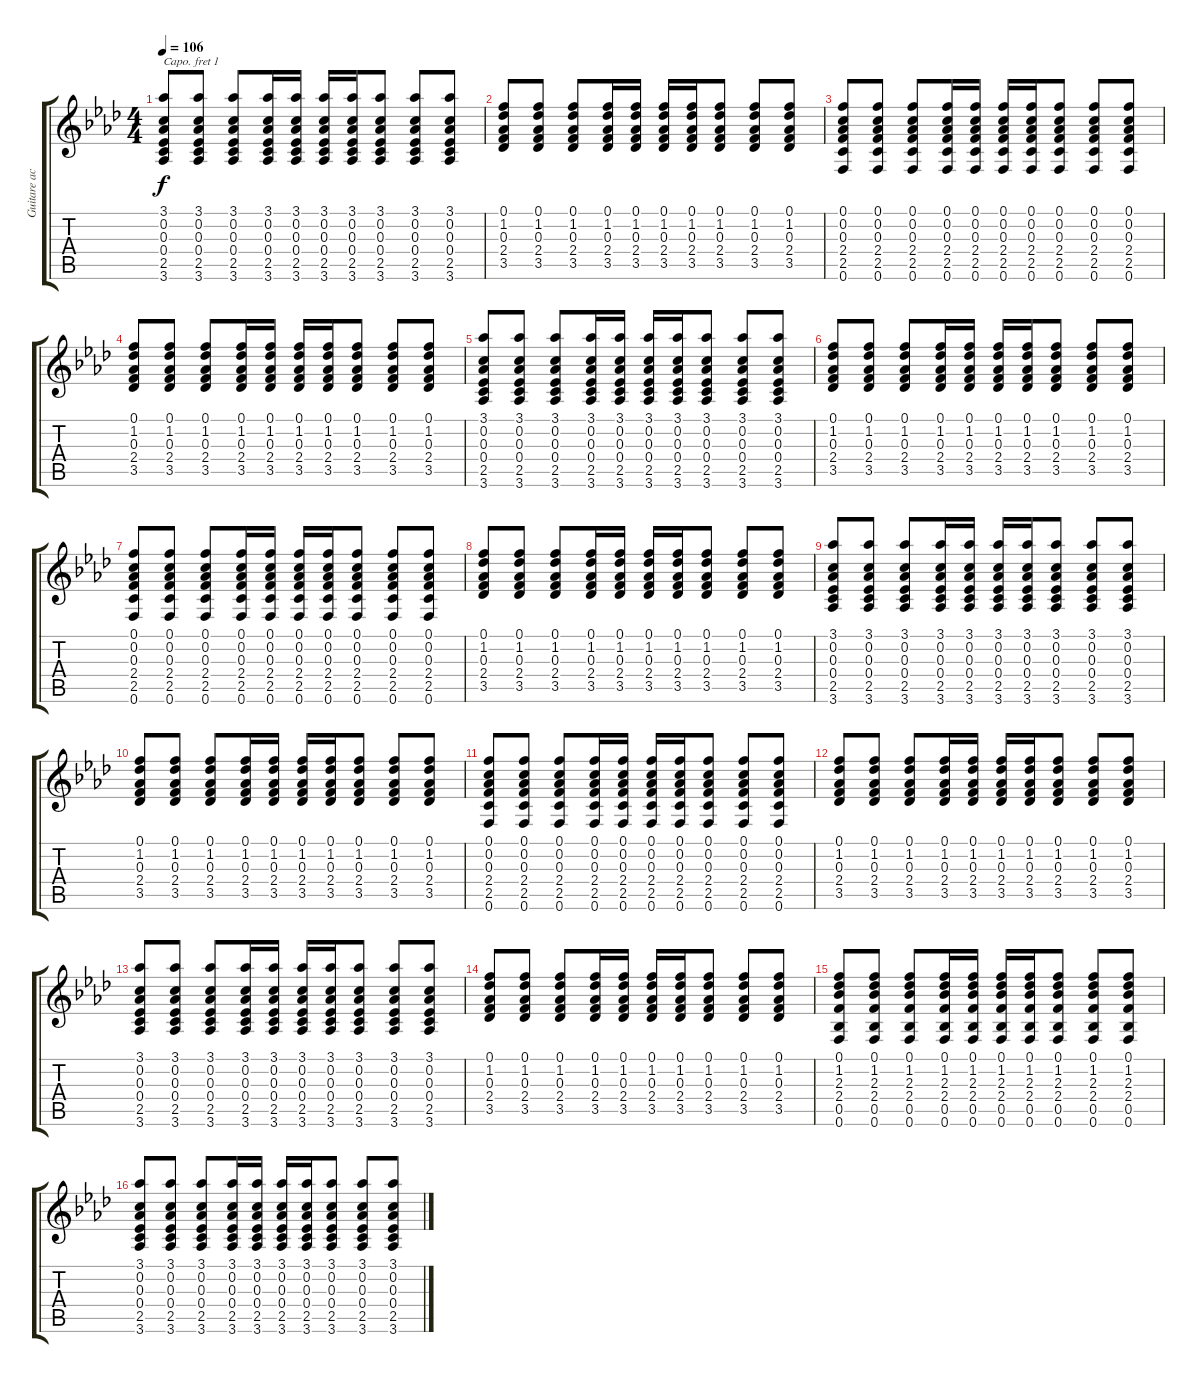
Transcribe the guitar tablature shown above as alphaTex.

\track ("Guitare acoustique" "Guitare ac") {instrument electricguitarmuted}
\staff {score tabs}
\capo 1
\tuning (E4 B3 G3 D3 A2 E2) {hide}
\ts (4 4)
\tempo 106
\clef g2
\ks ab
(3.1 0.2 0.3 0.4 2.5 3.6).8{dy f} (3.1 0.2 0.3 0.4 2.5 3.6).8 (3.1 0.2 0.3 0.4 2.5 3.6).8 (3.1 0.2 0.3 0.4 2.5 3.6).16 (3.1 0.2 0.3 0.4 2.5 3.6).16 (3.1 0.2 0.3 0.4 2.5 3.6).16 (3.1 0.2 0.3 0.4 2.5 3.6).16 (3.1 0.2 0.3 0.4 2.5 3.6).8 (3.1 0.2 0.3 0.4 2.5 3.6).8 (3.1 0.2 0.3 0.4 2.5 3.6).8 |
(0.1 1.2 0.3 2.4 3.5).8 (0.1 1.2 0.3 2.4 3.5).8 (0.1 1.2 0.3 2.4 3.5).8 (0.1 1.2 0.3 2.4 3.5).16 (0.1 1.2 0.3 2.4 3.5).16 (0.1 1.2 0.3 2.4 3.5).16 (0.1 1.2 0.3 2.4 3.5).16 (0.1 1.2 0.3 2.4 3.5).8 (0.1 1.2 0.3 2.4 3.5).8 (0.1 1.2 0.3 2.4 3.5).8 |
(0.1 0.2 0.3 2.4 2.5 0.6).8 (0.1 0.2 0.3 2.4 2.5 0.6).8 (0.1 0.2 0.3 2.4 2.5 0.6).8 (0.1 0.2 0.3 2.4 2.5 0.6).16 (0.1 0.2 0.3 2.4 2.5 0.6).16 (0.1 0.2 0.3 2.4 2.5 0.6).16 (0.1 0.2 0.3 2.4 2.5 0.6).16 (0.1 0.2 0.3 2.4 2.5 0.6).8 (0.1 0.2 0.3 2.4 2.5 0.6).8 (0.1 0.2 0.3 2.4 2.5 0.6).8 |
(0.1 1.2 0.3 2.4 3.5).8 (0.1 1.2 0.3 2.4 3.5).8 (0.1 1.2 0.3 2.4 3.5).8 (0.1 1.2 0.3 2.4 3.5).16 (0.1 1.2 0.3 2.4 3.5).16 (0.1 1.2 0.3 2.4 3.5).16 (0.1 1.2 0.3 2.4 3.5).16 (0.1 1.2 0.3 2.4 3.5).8 (0.1 1.2 0.3 2.4 3.5).8 (0.1 1.2 0.3 2.4 3.5).8 |
(3.1 0.2 0.3 0.4 2.5 3.6).8 (3.1 0.2 0.3 0.4 2.5 3.6).8 (3.1 0.2 0.3 0.4 2.5 3.6).8 (3.1 0.2 0.3 0.4 2.5 3.6).16 (3.1 0.2 0.3 0.4 2.5 3.6).16 (3.1 0.2 0.3 0.4 2.5 3.6).16 (3.1 0.2 0.3 0.4 2.5 3.6).16 (3.1 0.2 0.3 0.4 2.5 3.6).8 (3.1 0.2 0.3 0.4 2.5 3.6).8 (3.1 0.2 0.3 0.4 2.5 3.6).8 |
(0.1 1.2 0.3 2.4 3.5).8 (0.1 1.2 0.3 2.4 3.5).8 (0.1 1.2 0.3 2.4 3.5).8 (0.1 1.2 0.3 2.4 3.5).16 (0.1 1.2 0.3 2.4 3.5).16 (0.1 1.2 0.3 2.4 3.5).16 (0.1 1.2 0.3 2.4 3.5).16 (0.1 1.2 0.3 2.4 3.5).8 (0.1 1.2 0.3 2.4 3.5).8 (0.1 1.2 0.3 2.4 3.5).8 |
(0.1 0.2 0.3 2.4 2.5 0.6).8 (0.1 0.2 0.3 2.4 2.5 0.6).8 (0.1 0.2 0.3 2.4 2.5 0.6).8 (0.1 0.2 0.3 2.4 2.5 0.6).16 (0.1 0.2 0.3 2.4 2.5 0.6).16 (0.1 0.2 0.3 2.4 2.5 0.6).16 (0.1 0.2 0.3 2.4 2.5 0.6).16 (0.1 0.2 0.3 2.4 2.5 0.6).8 (0.1 0.2 0.3 2.4 2.5 0.6).8 (0.1 0.2 0.3 2.4 2.5 0.6).8 |
(0.1 1.2 0.3 2.4 3.5).8 (0.1 1.2 0.3 2.4 3.5).8 (0.1 1.2 0.3 2.4 3.5).8 (0.1 1.2 0.3 2.4 3.5).16 (0.1 1.2 0.3 2.4 3.5).16 (0.1 1.2 0.3 2.4 3.5).16 (0.1 1.2 0.3 2.4 3.5).16 (0.1 1.2 0.3 2.4 3.5).8 (0.1 1.2 0.3 2.4 3.5).8 (0.1 1.2 0.3 2.4 3.5).8 |
(3.1 0.2 0.3 0.4 2.5 3.6).8 (3.1 0.2 0.3 0.4 2.5 3.6).8 (3.1 0.2 0.3 0.4 2.5 3.6).8 (3.1 0.2 0.3 0.4 2.5 3.6).16 (3.1 0.2 0.3 0.4 2.5 3.6).16 (3.1 0.2 0.3 0.4 2.5 3.6).16 (3.1 0.2 0.3 0.4 2.5 3.6).16 (3.1 0.2 0.3 0.4 2.5 3.6).8 (3.1 0.2 0.3 0.4 2.5 3.6).8 (3.1 0.2 0.3 0.4 2.5 3.6).8 |
(0.1 1.2 0.3 2.4 3.5).8 (0.1 1.2 0.3 2.4 3.5).8 (0.1 1.2 0.3 2.4 3.5).8 (0.1 1.2 0.3 2.4 3.5).16 (0.1 1.2 0.3 2.4 3.5).16 (0.1 1.2 0.3 2.4 3.5).16 (0.1 1.2 0.3 2.4 3.5).16 (0.1 1.2 0.3 2.4 3.5).8 (0.1 1.2 0.3 2.4 3.5).8 (0.1 1.2 0.3 2.4 3.5).8 |
(0.1 0.2 0.3 2.4 2.5 0.6).8 (0.1 0.2 0.3 2.4 2.5 0.6).8 (0.1 0.2 0.3 2.4 2.5 0.6).8 (0.1 0.2 0.3 2.4 2.5 0.6).16 (0.1 0.2 0.3 2.4 2.5 0.6).16 (0.1 0.2 0.3 2.4 2.5 0.6).16 (0.1 0.2 0.3 2.4 2.5 0.6).16 (0.1 0.2 0.3 2.4 2.5 0.6).8 (0.1 0.2 0.3 2.4 2.5 0.6).8 (0.1 0.2 0.3 2.4 2.5 0.6).8 |
(0.1 1.2 0.3 2.4 3.5).8 (0.1 1.2 0.3 2.4 3.5).8 (0.1 1.2 0.3 2.4 3.5).8 (0.1 1.2 0.3 2.4 3.5).16 (0.1 1.2 0.3 2.4 3.5).16 (0.1 1.2 0.3 2.4 3.5).16 (0.1 1.2 0.3 2.4 3.5).16 (0.1 1.2 0.3 2.4 3.5).8 (0.1 1.2 0.3 2.4 3.5).8 (0.1 1.2 0.3 2.4 3.5).8 |
(3.1 0.2 0.3 0.4 2.5 3.6).8 (3.1 0.2 0.3 0.4 2.5 3.6).8 (3.1 0.2 0.3 0.4 2.5 3.6).8 (3.1 0.2 0.3 0.4 2.5 3.6).16 (3.1 0.2 0.3 0.4 2.5 3.6).16 (3.1 0.2 0.3 0.4 2.5 3.6).16 (3.1 0.2 0.3 0.4 2.5 3.6).16 (3.1 0.2 0.3 0.4 2.5 3.6).8 (3.1 0.2 0.3 0.4 2.5 3.6).8 (3.1 0.2 0.3 0.4 2.5 3.6).8 |
(0.1 1.2 0.3 2.4 3.5).8 (0.1 1.2 0.3 2.4 3.5).8 (0.1 1.2 0.3 2.4 3.5).8 (0.1 1.2 0.3 2.4 3.5).16 (0.1 1.2 0.3 2.4 3.5).16 (0.1 1.2 0.3 2.4 3.5).16 (0.1 1.2 0.3 2.4 3.5).16 (0.1 1.2 0.3 2.4 3.5).8 (0.1 1.2 0.3 2.4 3.5).8 (0.1 1.2 0.3 2.4 3.5).8 |
(0.1 1.2 2.3 2.4 0.5 0.6).8 (0.1 1.2 2.3 2.4 0.5 0.6).8 (0.1 1.2 2.3 2.4 0.5 0.6).8 (0.1 1.2 2.3 2.4 0.5 0.6).16 (0.1 1.2 2.3 2.4 0.5 0.6).16 (0.1 1.2 2.3 2.4 0.5 0.6).16 (0.1 1.2 2.3 2.4 0.5 0.6).16 (0.1 1.2 2.3 2.4 0.5 0.6).8 (0.1 1.2 2.3 2.4 0.5 0.6).8 (0.1 1.2 2.3 2.4 0.5 0.6).8 |
(3.1 0.2 0.3 0.4 2.5 3.6).8 (3.1 0.2 0.3 0.4 2.5 3.6).8 (3.1 0.2 0.3 0.4 2.5 3.6).8 (3.1 0.2 0.3 0.4 2.5 3.6).16 (3.1 0.2 0.3 0.4 2.5 3.6).16 (3.1 0.2 0.3 0.4 2.5 3.6).16 (3.1 0.2 0.3 0.4 2.5 3.6).16 (3.1 0.2 0.3 0.4 2.5 3.6).8 (3.1 0.2 0.3 0.4 2.5 3.6).8 (3.1 0.2 0.3 0.4 2.5 3.6).8
